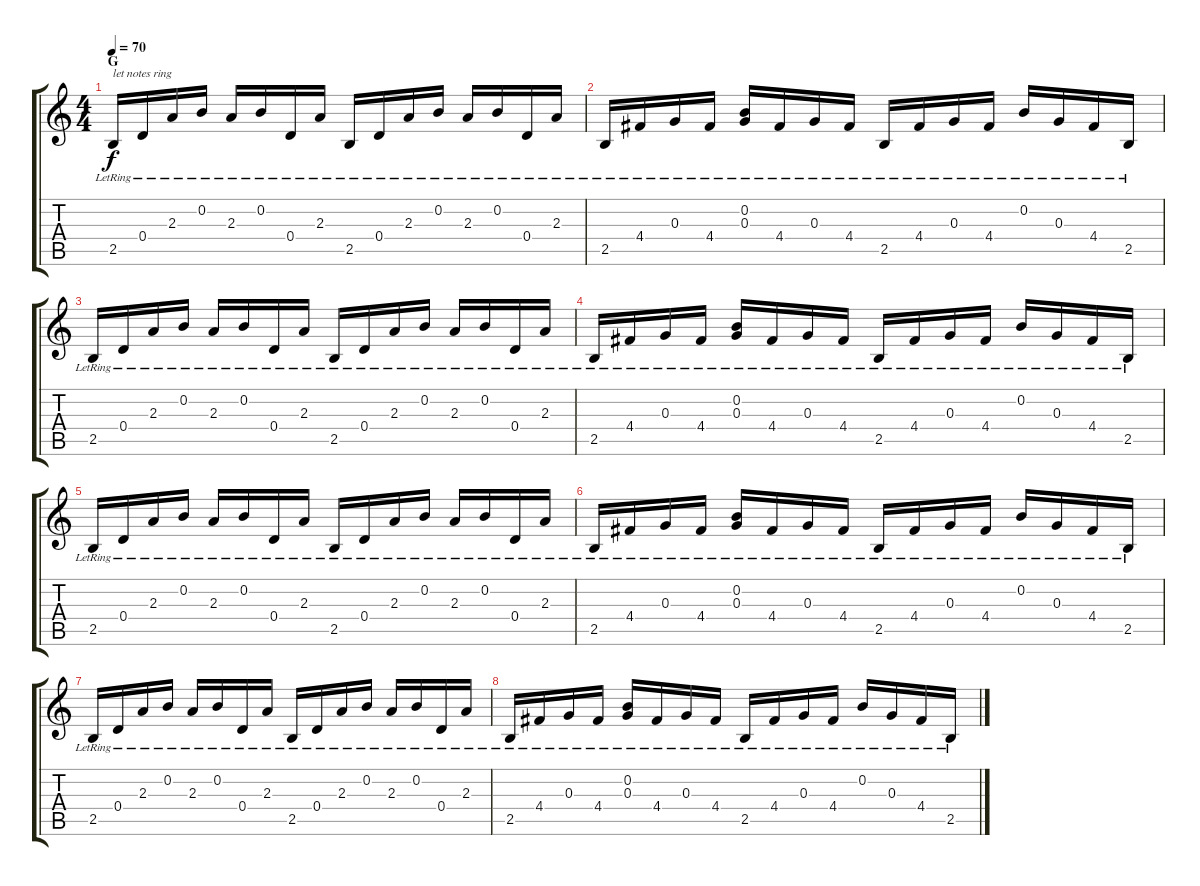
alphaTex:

\track "" {instrument acousticguitarsteel}
\staff {score tabs}
\tuning (E4 B3 G3 D3 A2 E2) {hide}
\ts (4 4)
\section ("" "G")
\tempo 70
\clef g2
\ks c
2.5{lr}.16{txt "let notes ring" dy f} 0.4{lr}.16 2.3{lr}.16 0.2{lr}.16 2.3{lr}.16 0.2{lr}.16 0.4{lr}.16 2.3{lr}.16 2.5{lr}.16 0.4{lr}.16 2.3{lr}.16 0.2{lr}.16 2.3{lr}.16 0.2{lr}.16 0.4{lr}.16 2.3{lr}.16 |
2.5{lr}.16 4.4{lr}.16 0.3{lr}.16 4.4{lr}.16 (0.2{lr} 0.3{lr}).16 4.4{lr}.16 0.3{lr}.16 4.4{lr}.16 2.5{lr}.16 4.4{lr}.16 0.3{lr}.16 4.4{lr}.16 0.2{lr}.16 0.3{lr}.16 4.4{lr}.16 2.5{lr}.16 |
2.5{lr}.16 0.4{lr}.16 2.3{lr}.16 0.2{lr}.16 2.3{lr}.16 0.2{lr}.16 0.4{lr}.16 2.3{lr}.16 2.5{lr}.16 0.4{lr}.16 2.3{lr}.16 0.2{lr}.16 2.3{lr}.16 0.2{lr}.16 0.4{lr}.16 2.3{lr}.16 |
2.5{lr}.16 4.4{lr}.16 0.3{lr}.16 4.4{lr}.16 (0.2{lr} 0.3{lr}).16 4.4{lr}.16 0.3{lr}.16 4.4{lr}.16 2.5{lr}.16 4.4{lr}.16 0.3{lr}.16 4.4{lr}.16 0.2{lr}.16 0.3{lr}.16 4.4{lr}.16 2.5{lr}.16 |
2.5{lr}.16 0.4{lr}.16 2.3{lr}.16 0.2{lr}.16 2.3{lr}.16 0.2{lr}.16 0.4{lr}.16 2.3{lr}.16 2.5{lr}.16 0.4{lr}.16 2.3{lr}.16 0.2{lr}.16 2.3{lr}.16 0.2{lr}.16 0.4{lr}.16 2.3{lr}.16 |
2.5{lr}.16 4.4{lr}.16 0.3{lr}.16 4.4{lr}.16 (0.2{lr} 0.3{lr}).16 4.4{lr}.16 0.3{lr}.16 4.4{lr}.16 2.5{lr}.16 4.4{lr}.16 0.3{lr}.16 4.4{lr}.16 0.2{lr}.16 0.3{lr}.16 4.4{lr}.16 2.5{lr}.16 |
2.5{lr}.16 0.4{lr}.16 2.3{lr}.16 0.2{lr}.16 2.3{lr}.16 0.2{lr}.16 0.4{lr}.16 2.3{lr}.16 2.5{lr}.16 0.4{lr}.16 2.3{lr}.16 0.2{lr}.16 2.3{lr}.16 0.2{lr}.16 0.4{lr}.16 2.3{lr}.16 |
2.5{lr}.16 4.4{lr}.16 0.3{lr}.16 4.4{lr}.16 (0.2{lr} 0.3{lr}).16 4.4{lr}.16 0.3{lr}.16 4.4{lr}.16 2.5{lr}.16 4.4{lr}.16 0.3{lr}.16 4.4{lr}.16 0.2{lr}.16 0.3{lr}.16 4.4{lr}.16 2.5{lr}.16
